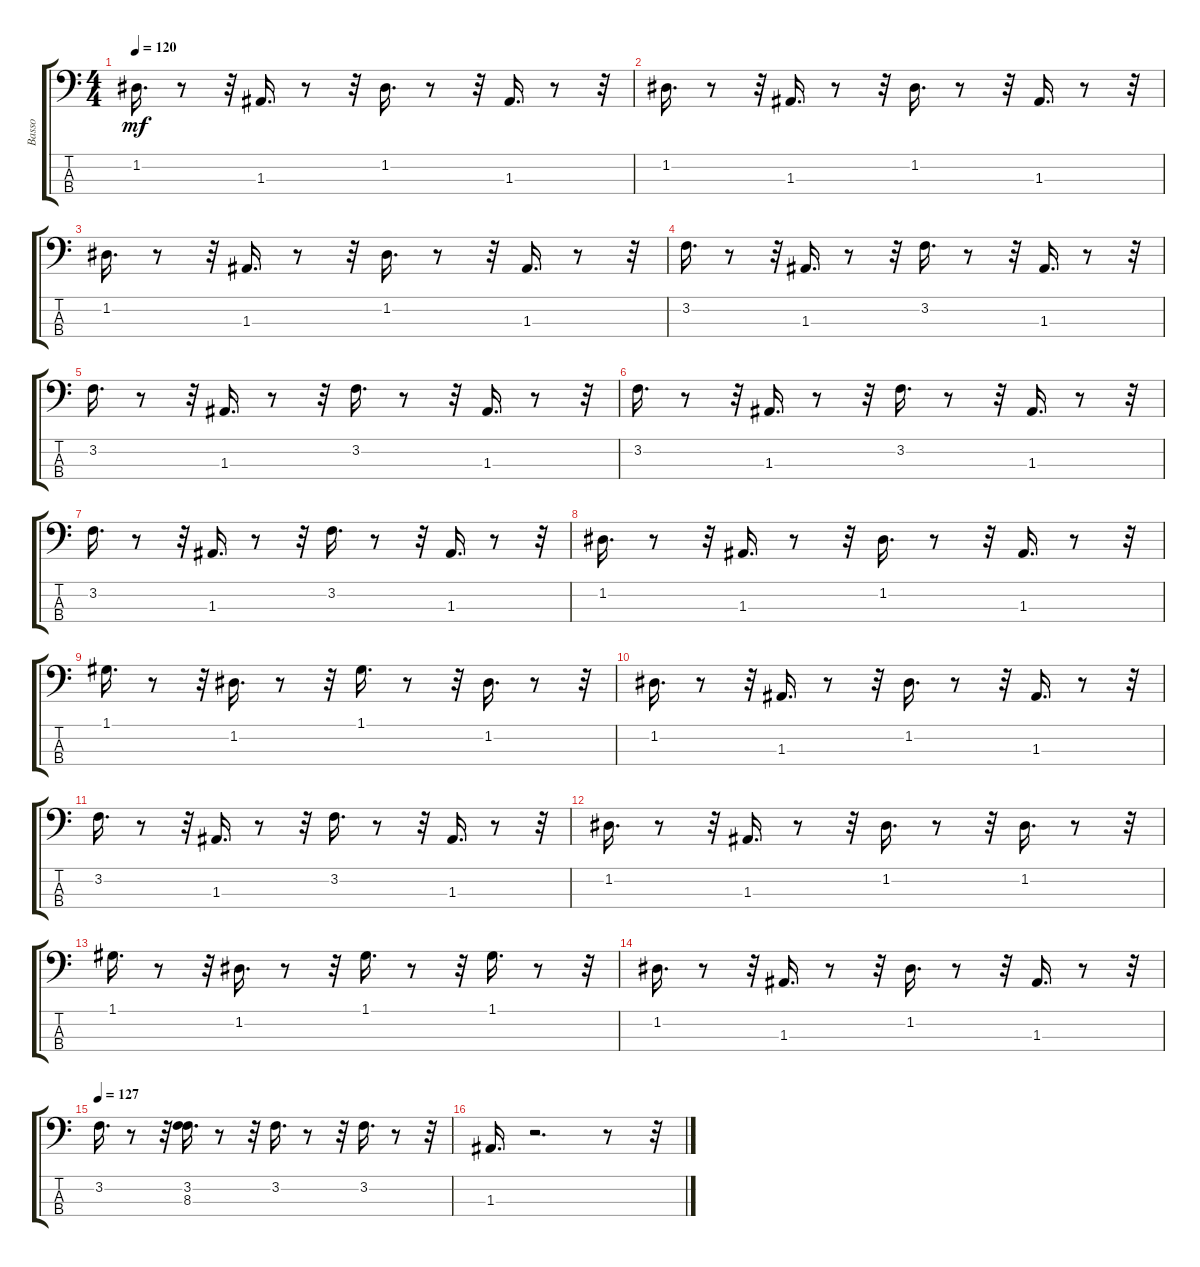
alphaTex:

\track ("Basso" "Basso") {instrument acousticbass}
\staff {score tabs}
\tuning (G2 D2 A1 E1) {hide}
\ts (4 4)
\tempo 120
\clef f4
\ks c
1.2.16{d dy mf} r.8 r.32 1.3.16{d} r.8 r.32 1.2.16{d} r.8 r.32 1.3.16{d} r.8 r.32 |
1.2.16{d} r.8 r.32 1.3.16{d} r.8 r.32 1.2.16{d} r.8 r.32 1.3.16{d} r.8 r.32 |
1.2.16{d} r.8 r.32 1.3.16{d} r.8 r.32 1.2.16{d} r.8 r.32 1.3.16{d} r.8 r.32 |
3.2.16{d} r.8 r.32 1.3.16{d} r.8 r.32 3.2.16{d} r.8 r.32 1.3.16{d} r.8 r.32 |
3.2.16{d} r.8 r.32 1.3.16{d} r.8 r.32 3.2.16{d} r.8 r.32 1.3.16{d} r.8 r.32 |
3.2.16{d} r.8 r.32 1.3.16{d} r.8 r.32 3.2.16{d} r.8 r.32 1.3.16{d} r.8 r.32 |
3.2.16{d} r.8 r.32 1.3.16{d} r.8 r.32 3.2.16{d} r.8 r.32 1.3.16{d} r.8 r.32 |
1.2.16{d} r.8 r.32 1.3.16{d} r.8 r.32 1.2.16{d} r.8 r.32 1.3.16{d} r.8 r.32 |
1.1.16{d} r.8 r.32 1.2.16{d} r.8 r.32 1.1.16{d} r.8 r.32 1.2.16{d} r.8 r.32 |
1.2.16{d} r.8 r.32 1.3.16{d} r.8 r.32 1.2.16{d} r.8 r.32 1.3.16{d} r.8 r.32 |
3.2.16{d} r.8 r.32 1.3.16{d} r.8 r.32 3.2.16{d} r.8 r.32 1.3.16{d} r.8 r.32 |
1.2.16{d} r.8 r.32 1.3.16{d} r.8 r.32 1.2.16{d} r.8 r.32 1.2.16{d} r.8 r.32 |
1.1.16{d} r.8 r.32 1.2.16{d} r.8 r.32 1.1.16{d} r.8 r.32 1.1.16{d} r.8 r.32 |
1.2.16{d} r.8 r.32 1.3.16{d} r.8 r.32 1.2.16{d} r.8 r.32 1.3.16{d} r.8 r.32 |
\tempo 127
3.2.16{d} r.8 r.32 (3.2 8.3).16{d} r.8 r.32 3.2.16{d} r.8 r.32 3.2.16{d} r.8 r.32 |
1.3.16{d} r.2{d} r.8 r.32
